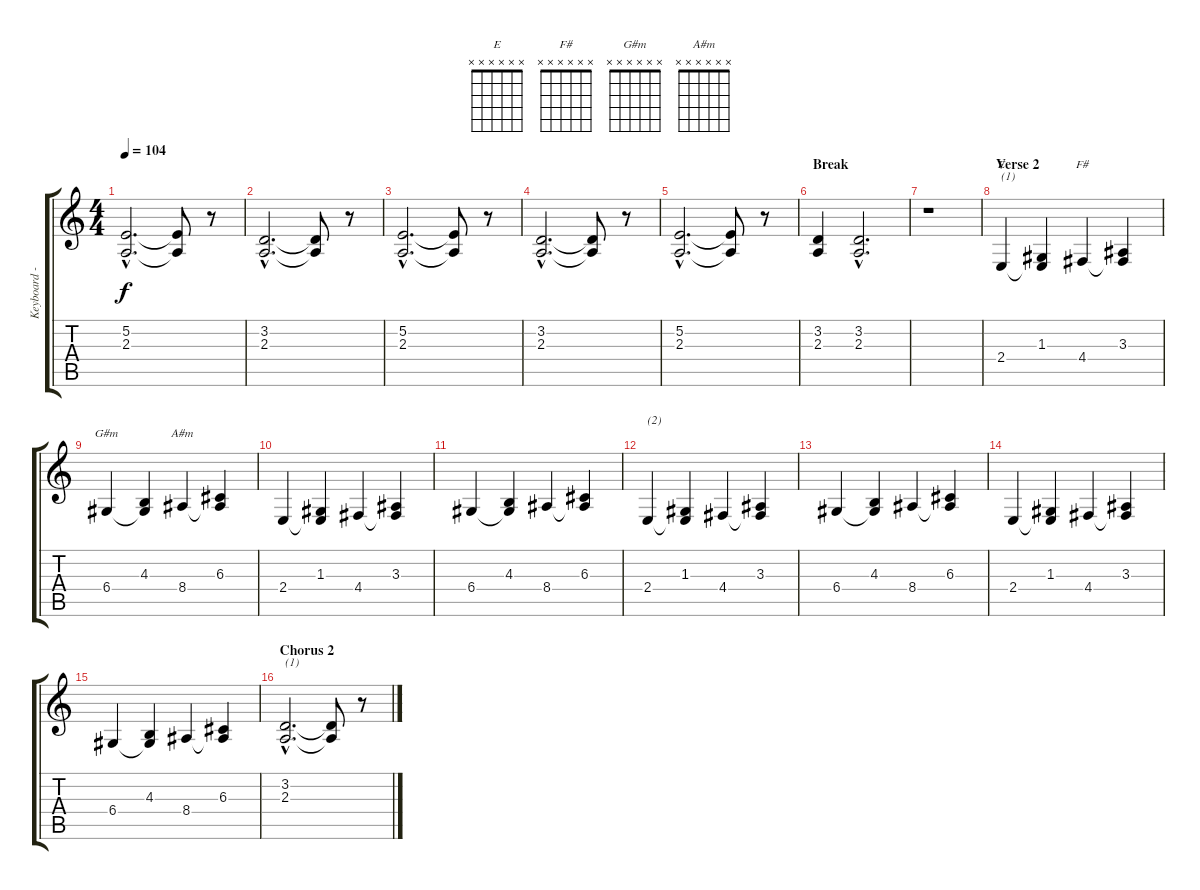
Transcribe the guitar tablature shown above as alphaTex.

\track ("Keyboard - left hand (chords, basses)" "Keyboard -") {instrument drawbarorgan}
\staff {score tabs}
\tuning (E4 B3 G3 D3 A2 E2) {hide}
\chord ("E" x x x x x x)
\chord ("F#" x x x x x x)
\chord ("G#m" x x x x x x)
\chord ("A#m" x x x x x x)
\ts (4 4)
\tempo 104
\clef g2
\ks c
(5.2{hac} 2.3{hac}).2{d dy f} (5.2{t} 2.3{t}).8 r.8 |
(3.2{hac} 2.3{hac}).2{d} (3.2{t} 2.3{t}).8 r.8 |
(5.2{hac} 2.3{hac}).2{d} (5.2{t} 2.3{t}).8 r.8 |
(3.2{hac} 2.3{hac}).2{d} (3.2{t} 2.3{t}).8 r.8 |
(5.2{hac} 2.3{hac}).2{d} (5.2{t} 2.3{t}).8 r.8 |
\section ("" "Break")
(3.2 2.3).4 (3.2{hac} 2.3{hac}).2{d} |
r.1 |
\section ("" "Verse 2")
2.4.4{ch "E" txt "(1)"} (1.3 2.4{t}).4 4.4.4{ch "F#"} (3.3 4.4{t}).4 |
6.4.4{ch "G#m"} (4.3 6.4{t}).4 8.4.4{ch "A#m"} (6.3 8.4{t}).4 |
2.4.4 (1.3 2.4{t}).4 4.4.4 (3.3 4.4{t}).4 |
6.4.4 (4.3 6.4{t}).4 8.4.4 (6.3 8.4{t}).4 |
2.4.4{txt "(2)"} (1.3 2.4{t}).4 4.4.4 (3.3 4.4{t}).4 |
6.4.4 (4.3 6.4{t}).4 8.4.4 (6.3 8.4{t}).4 |
2.4.4 (1.3 2.4{t}).4 4.4.4 (3.3 4.4{t}).4 |
6.4.4 (4.3 6.4{t}).4 8.4.4 (6.3 8.4{t}).4 |
\section ("" "Chorus 2")
(3.2{hac} 2.3{hac}).2{d txt "(1)"} (3.2{t} 2.3{t}).8 r.8
